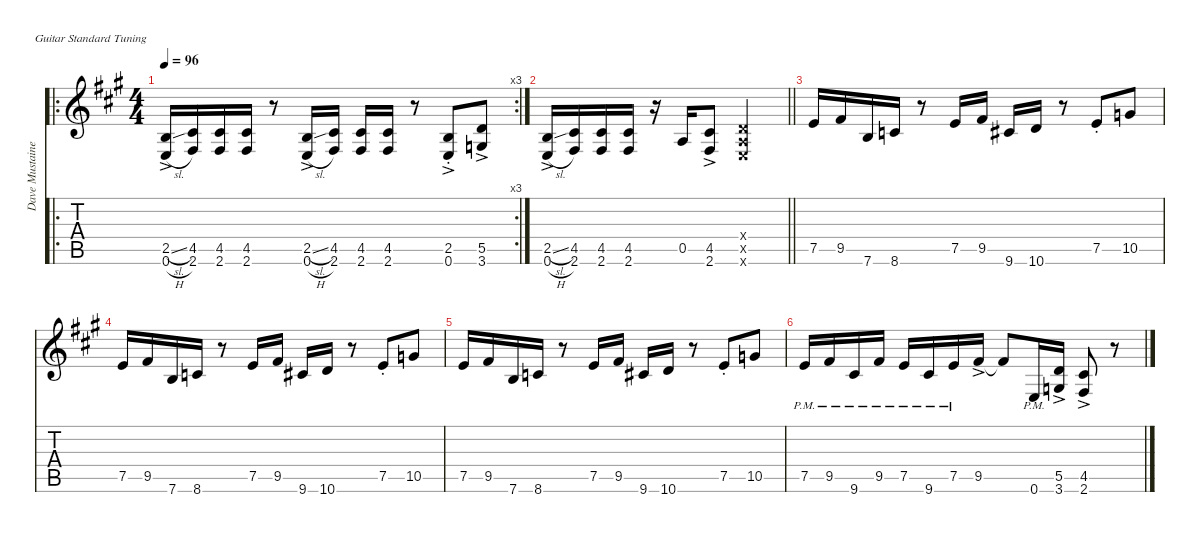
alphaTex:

\defaultSystemsLayout 4
\hideDynamics
\bracketExtendMode nobrackets
\firstSystemTrackNameMode fullname
\otherSystemsTrackNameOrientation horizontal
\track ("Dave Mustaine" "dist.guit.") {mute instrument distortionguitar}
\staff {score tabs}
\tuning (E4 B3 G3 D3 A2 E2)
\ro
\rc 3
\ts (4 4)
\tempo 96
\clef g2
\ks f#minor
(2.5{sl ac acc forcenatural} 0.6{h ac acc forcenatural}).16{dy f beam Up} (4.5{acc #} 2.6{acc #}).16{beam Up} (4.5{acc #} 2.6{acc #}).16{beam Up} (4.5{acc #} 2.6{acc #}).16{beam Up} r.8{beam Up} (2.5{sl ac acc forcenatural} 0.6{h ac acc forcenatural}).16{beam Up} (4.5{acc #} 2.6{acc #}).16{beam Up} (4.5{acc #} 2.6{acc #}).16{beam Up} (4.5{acc #} 2.6{acc #}).16{beam Up} r.8{beam Up} (2.5{ac st acc forcenatural} 0.6{ac st acc forcenatural}).8{beam Up} (5.5{ac acc forcenatural} 3.6{ac acc forcenatural}).8{beam Up} |
\barLineRight lightlight
(2.5{sl ac acc forcenatural} 0.6{h ac acc forcenatural}).16{beam Up} (4.5{acc #} 2.6{acc #}).16{beam Up} (4.5{acc #} 2.6{acc #}).16{beam Up} (4.5{acc #} 2.6{acc #}).16{beam Up} r.16{beam Up} 0.5{acc forcenatural}.16{beam Up} (4.5{ac acc #} 2.6{ac acc #}).8{beam Up} (0.4{x acc forcenatural} 0.5{x acc forcenatural} 0.6{x acc forcenatural}).2{beam Up} |
7.5{acc forcenatural}.16{beam Up} 9.5{acc #}.16{beam Up} 7.6{acc forcenatural}.16{beam Up} 8.6{acc forcenatural}.16{beam Up} r.8{beam Up} 7.5{acc forcenatural}.16{beam Up} 9.5{acc #}.16{beam Up} 9.6{acc #}.16{beam Up} 10.6{acc forcenatural}.16{beam Up} r.8{beam Up} 7.5{st acc forcenatural}.8{beam Up} 10.5{acc forcenatural}.8{beam Up} |
7.5{acc forcenatural}.16{beam Up} 9.5{acc #}.16{beam Up} 7.6{acc forcenatural}.16{beam Up} 8.6{acc forcenatural}.16{beam Up} r.8{beam Up} 7.5{acc forcenatural}.16{beam Up} 9.5{acc #}.16{beam Up} 9.6{acc #}.16{beam Up} 10.6{acc forcenatural}.16{beam Up} r.8{beam Up} 7.5{st acc forcenatural}.8{beam Up} 10.5{acc forcenatural}.8{beam Up} |
7.5{acc forcenatural}.16{beam Up} 9.5{acc #}.16{beam Up} 7.6{acc forcenatural}.16{beam Up} 8.6{acc forcenatural}.16{beam Up} r.8{beam Up} 7.5{acc forcenatural}.16{beam Up} 9.5{acc #}.16{beam Up} 9.6{acc #}.16{beam Up} 10.6{acc forcenatural}.16{beam Up} r.8{beam Up} 7.5{st acc forcenatural}.8{beam Up} 10.5{acc forcenatural}.8{beam Up} |
7.5{pm acc forcenatural}.16{beam Up} 9.5{pm acc #}.16{beam Up} 9.6{pm acc #}.16{beam Up} 9.5{pm acc #}.16{beam Up} 7.5{pm acc forcenatural}.16{beam Up} 9.6{pm acc #}.16{beam Up} 7.5{pm acc forcenatural}.16{beam Up} 9.5{ac acc #}.16{beam Up} 9.5{t acc #}.8{beam Up} 0.6{pm acc forcenatural}.16{beam Up} (5.5{ac acc forcenatural} 3.6{ac acc forcenatural}).16{beam Up} (4.5{ac acc #} 2.6{ac acc #}).8{beam Up} r.8{beam Up}
